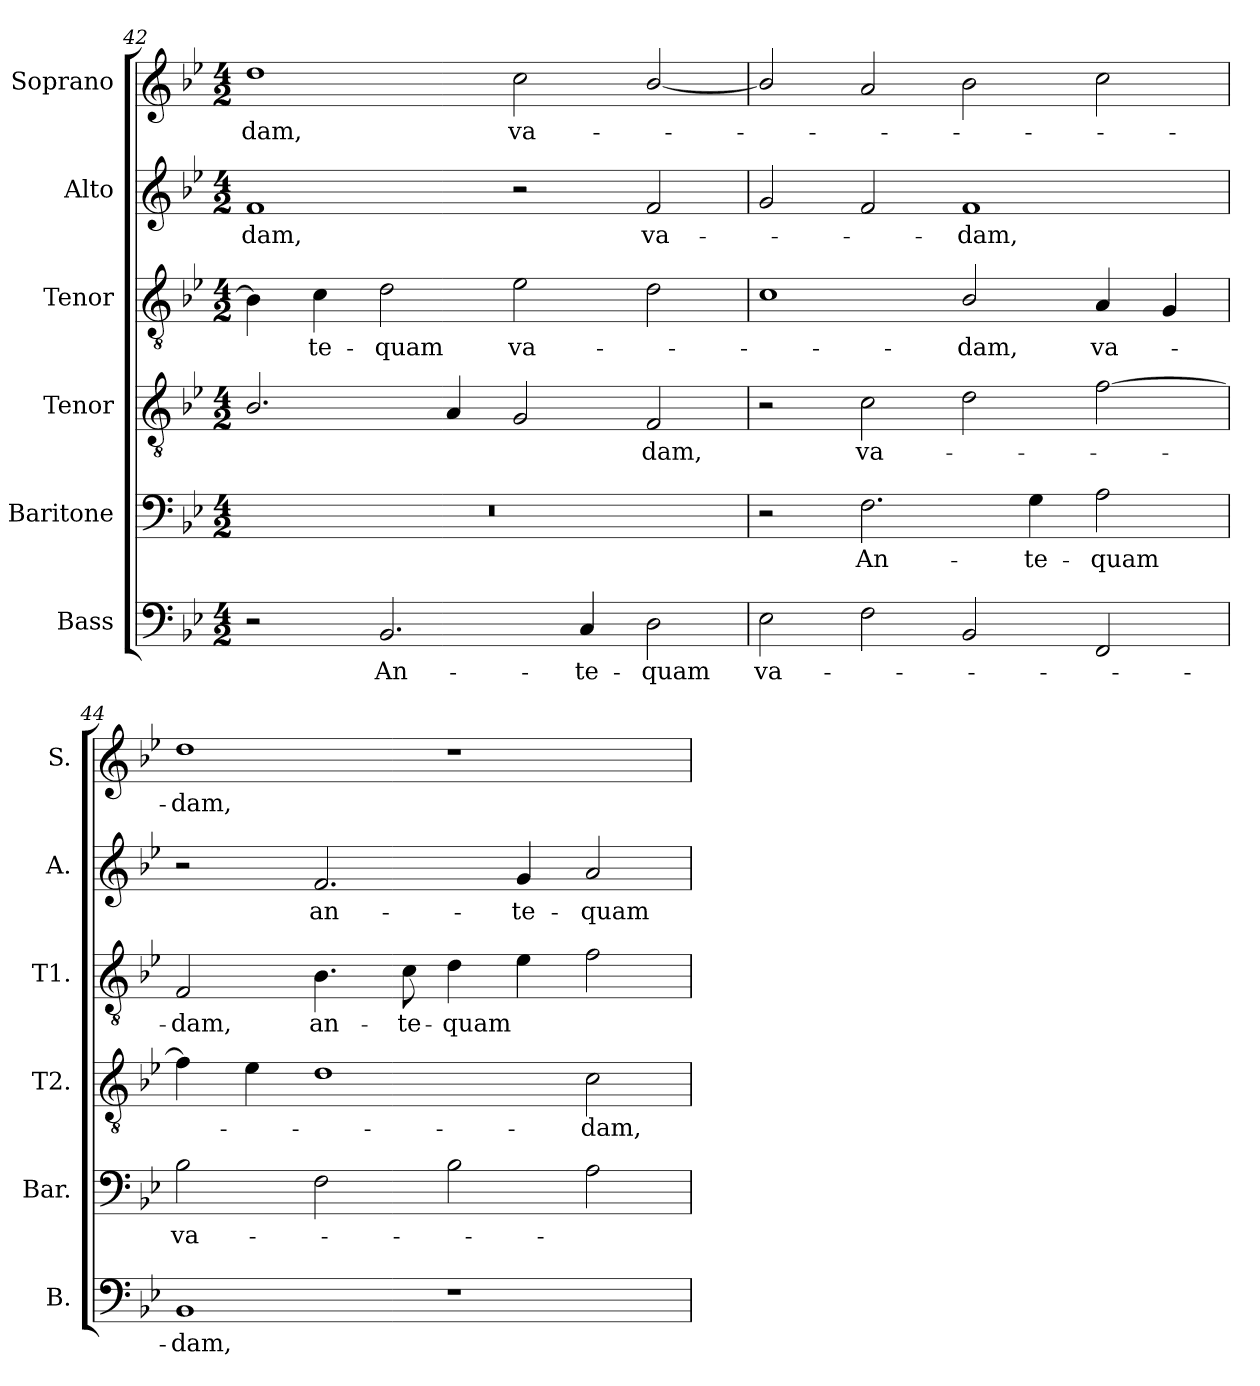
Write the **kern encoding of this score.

**kern	**text	**kern	**text	**kern	**text	**kern	**text	**kern	**text	**kern	**text
*part6	*part6	*part5	*part5	*part4	*part4	*part3	*part3	*part2	*part2	*part1	*part1
*staff6	*staff6	*staff5	*staff5	*staff4	*staff4	*staff3	*staff3	*staff2	*staff2	*staff1	*staff1
*I"Bass	*	*I"Baritone	*	*I"Tenor	*	*I"Tenor	*	*I"Alto	*	*I"Soprano	*
*I'B.	*	*I'Bar.	*	*I'T2.	*	*I'T1.	*	*I'A.	*	*I'S.	*
*clefF4	*	*clefF4	*	*clefGv2	*	*clefGv2	*	*clefG2	*	*clefG2	*
*	*	*	*	*ITrd7c12	*	*ITrd7c12	*	*	*	*	*
*k[b-e-]	*	*k[b-e-]	*	*k[b-e-]	*	*k[b-e-]	*	*k[b-e-]	*	*k[b-e-]	*
*B-:	*	*B-:	*	*B-:	*	*B-:	*	*B-:	*	*B-:	*
*M4/2	*	*M4/2	*	*M4/2	*	*M4/2	*	*M4/2	*	*M4/2	*
=42	=42	=42	=42	=42	=42	=42	=42	=42	=42	=42	=42
!	!	!LO:N:vis=1	!	!	!	!	!	!	!	!	!
!	!	!	!	!	!	!	!	!	!LO:LY:b:color=#000000	!	!
!	!	!	!	!	!	!	!	!	!	!	!LO:LY:b:color=#000000
2r	.	0r	.	2.BB-i/	.	4BB-i\]	.	1fi	-dam,	1ddi	-dam,
!	!	!	!	!	!	!	!LO:LY:b:color=#000000	!	!	!	!
.	.	.	.	.	.	4Ci\	-te-	.	.	.	.
!	!LO:LY:b:color=#000000	!	!	!	!	!	!	!	!	!	!
!	!	!	!	!	!	!	!LO:LY:b:color=#000000	!	!	!	!
2.BB-i/	An-	.	.	.	.	2Di\	-quam	.	.	.	.
.	.	.	.	4AAi/	.	.	.	.	.	.	.
!	!	!	!	!	!	!	!LO:LY:b:color=#000000	!	!	!	!
!	!	!	!	!	!	!	!	!	!	!	!LO:LY:b:color=#000000
.	.	.	.	2GGi/	.	2E-i\	va-	2r	.	2cci\	va-
!	!LO:LY:b:color=#000000	!	!	!	!	!	!	!	!	!	!
4Ci/	-te-	.	.	.	.	.	.	.	.	.	.
!	!LO:LY:b:color=#000000	!	!	!	!	!	!	!	!	!	!
!	!	!	!	!	!LO:LY:b:color=#000000	!	!	!	!	!	!
!	!	!	!	!	!	!	!	!	!LO:LY:b:color=#000000	!	!
2Di\	-quam	.	.	2FFi/	-dam,	2Di\	.	2fi/	va-	[2b-i/	.
=43	=43	=43	=43	=43	=43	=43	=43	=43	=43	=43	=43
!	!LO:LY:b:color=#000000	!	!	!	!	!	!	!	!	!	!
2E-i\	va-	2r	.	2r	.	1Ci	.	2gi/	.	2b-i/]	.
!	!	!	!LO:LY:b:color=#000000	!	!	!	!	!	!	!	!
!	!	!	!	!	!LO:LY:b:color=#000000	!	!	!	!	!	!
2Fi\	.	2.Fi\	An-	2Ci\	va-	.	.	2fi/	.	2ai/	.
!	!	!	!	!	!	!	!LO:LY:b:color=#000000	!	!	!	!
!	!	!	!	!	!	!	!	!	!LO:LY:b:color=#000000	!	!
2BB-i/	.	.	.	2Di\	.	2BB-i/	-dam,	1fi	-dam,	2b-i\	.
!	!	!	!LO:LY:b:color=#000000	!	!	!	!	!	!	!	!
.	.	4Gi\	-te-	.	.	.	.	.	.	.	.
!	!	!	!LO:LY:b:color=#000000	!	!	!	!	!	!	!	!
!	!	!	!	!	!	!	!LO:LY:b:color=#000000	!	!	!	!
2FFi/	.	2Ai\	-quam	[2Fi\	.	4AAi/	va-	.	.	2cci\	.
.	.	.	.	.	.	4GGi/	.	.	.	.	.
=44	=44	=44	=44	=44	=44	=44	=44	=44	=44	=44	=44
!	!LO:LY:b:color=#000000	!	!	!	!	!	!	!	!	!	!
!	!	!	!LO:LY:b:color=#000000	!	!	!	!	!	!	!	!
!	!	!	!	!	!	!	!LO:LY:b:color=#000000	!	!	!	!
!	!	!	!	!	!	!	!	!	!	!	!LO:LY:b:color=#000000
1BB-i	-dam,	2B-i\	va-	4Fi\]	.	2FFi/	-dam,	2r	.	1ddi	-dam,
.	.	.	.	4E-i\	.	.	.	.	.	.	.
!	!	!	!	!	!	!	!LO:LY:b:color=#000000	!	!	!	!
!	!	!	!	!	!	!	!	!	!LO:LY:b:color=#000000	!	!
.	.	2Fi\	.	1Di	.	4.BB-i\	an-	2.fi/	an-	.	.
!	!	!	!	!	!	!	!LO:LY:b:color=#000000	!	!	!	!
.	.	.	.	.	.	8Ci\	-te-	.	.	.	.
!	!	!	!	!	!	!	!LO:LY:b:color=#000000	!	!	!	!
1r	.	2B-i\	.	.	.	4Di\	-quam	.	.	1r	.
!	!	!	!	!	!	!	!	!	!LO:LY:b:color=#000000	!	!
.	.	.	.	.	.	4E-i\	.	4gi/	-te-	.	.
!	!	!	!	!	!LO:LY:b:color=#000000	!	!	!	!	!	!
!	!	!	!	!	!	!	!	!	!LO:LY:b:color=#000000	!	!
.	.	2Ai\	.	2Ci\	-dam,	2Fi\	.	2ai/	-quam	.	.
=	=	=	=	=	=	=	=	=	=	=	=
*-	*-	*-	*-	*-	*-	*-	*-	*-	*-	*-	*-
